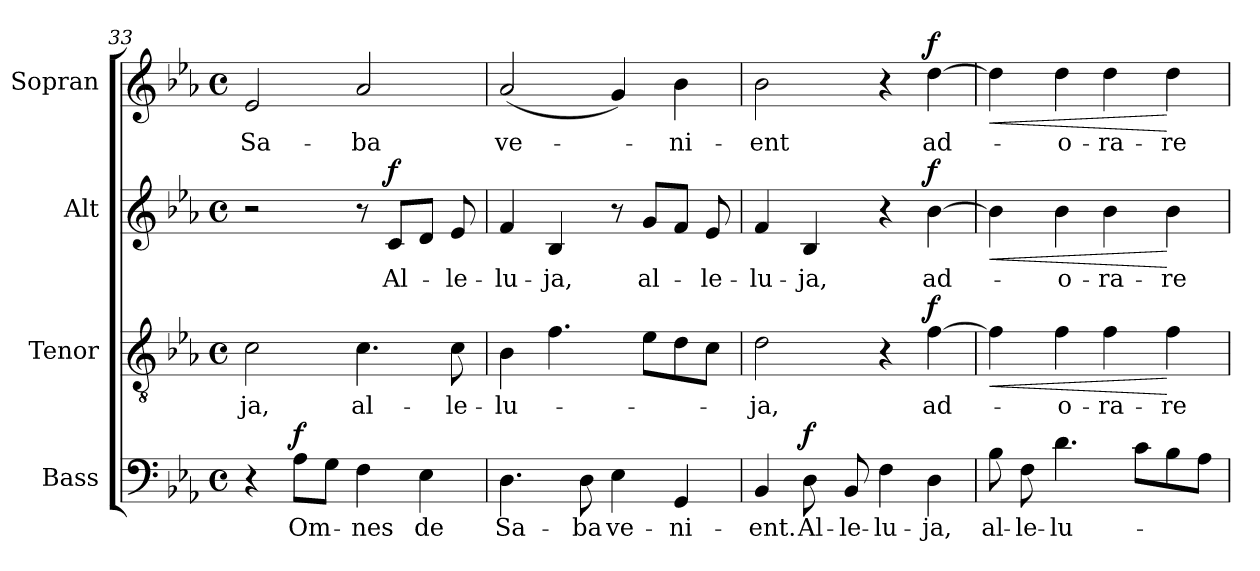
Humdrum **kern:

**kern	**text	**dynam	**kern	**text	**dynam	**kern	**text	**dynam	**kern	**text	**dynam
*part4	*part4	*part4	*part3	*part3	*part3	*part2	*part2	*part2	*part1	*part1	*part1
*staff4	*staff4	*staff4	*staff3	*staff3	*staff3	*staff2	*staff2	*staff2	*staff1	*staff1	*staff1
*I"Bass	*	*	*I"Tenor	*	*	*I"Alt	*	*	*I"Sopran	*	*
*I'B.	*	*	*I'T.	*	*	*I'A.	*	*	*I'S.	*	*
*clefF4	*	*	*clefGv2	*	*	*clefG2	*	*	*clefG2	*	*
*k[b-e-a-]	*	*	*k[b-e-a-]	*	*	*k[b-e-a-]	*	*	*k[b-e-a-]	*	*
*E-:	*	*	*E-:	*	*	*E-:	*	*	*E-:	*	*
*M4/4	*	*	*M4/4	*	*	*M4/4	*	*	*M4/4	*	*
*met(c)	*	*	*met(c)	*	*	*met(c)	*	*	*met(c)	*	*
=33	=33	=33	=33	=33	=33	=33	=33	=33	=33	=33	=33
!	!	!	!	!LO:LY:b	!	!	!	!	!	!LO:LY:b	!
4r	.	.	2c\	-ja,	.	2r	.	.	2e-/	Sa-	.
!	!LO:LY:b	!LO:DY:a	!	!	!	!	!	!	!	!	!
8A-\L	Om-	f	.	.	.	.	.	.	.	.	.
8G\J	.	.	.	.	.	.	.	.	.	.	.
!	!LO:LY:b	!	!	!LO:LY:b	!	!	!	!	!	!LO:LY:b	!
4F\	-nes	.	4.c\	al-	.	8r	.	.	2a-/	-ba	.
!	!	!	!	!	!	!	!LO:LY:b	!LO:DY:a	!	!	!
.	.	.	.	.	.	8c/L	Al-	f	.	.	.
!	!LO:LY:b	!	!	!	!	!	!	!	!	!	!
4E-\	de	.	.	.	.	8d/J	.	.	.	.	.
!	!	!	!	!LO:LY:b	!	!	!LO:LY:b	!	!	!	!
.	.	.	8c\	-le-	.	8e-/	-le-	.	.	.	.
=34	=34	=34	=34	=34	=34	=34	=34	=34	=34	=34	=34
!	!LO:LY:b	!	!	!LO:LY:b	!	!	!LO:LY:b	!	!	!LO:LY:b	!
4.D\	Sa-	.	4B-\	-lu-	.	4f/	-lu-	.	(<2a-/	ve-	.
!	!	!	!	!	!	!	!LO:LY:b	!	!	!	!
.	.	.	4.f\	.	.	4B-/	-ja,	.	.	.	.
!	!LO:LY:b	!	!	!	!	!	!	!	!	!	!
8D\	-ba	.	.	.	.	.	.	.	.	.	.
!	!LO:LY:b	!	!	!	!	!	!	!	!	!	!
4E-\	ve-	.	.	.	.	8r	.	.	4g/)	.	.
!	!	!	!	!	!	!	!LO:LY:b	!	!	!	!
.	.	.	8e-\L	.	.	8g/L	al-	.	.	.	.
!	!LO:LY:b	!	!	!	!	!	!	!	!	!LO:LY:b	!
4GG/	-ni-	.	8d\	.	.	8f/J	.	.	4b-\	-ni-	.
!	!	!	!	!	!	!	!LO:LY:b	!	!	!	!
.	.	.	8c\J	.	.	8e-/	-le-	.	.	.	.
!!LO:LB:g=z
=35	=35	=35	=35	=35	=35	=35	=35	=35	=35	=35	=35
!	!LO:LY:b	!	!	!LO:LY:b	!	!	!LO:LY:b	!	!	!LO:LY:b	!
4BB-/	-ent.	.	2d\	-ja,	.	4f/	-lu-	.	2b-\	-ent	.
!	!LO:LY:b	!LO:DY:a	!	!	!	!	!LO:LY:b	!	!	!	!
8D\	Al-	f	.	.	.	4B-/	-ja,	.	.	.	.
!	!LO:LY:b	!	!	!	!	!	!	!	!	!	!
8BB-/	-le-	.	.	.	.	.	.	.	.	.	.
!	!LO:LY:b	!	!	!	!	!	!	!	!	!	!
4F\	-lu-	.	4r	.	.	4r	.	.	4r	.	.
!	!LO:LY:b	!	!	!LO:LY:b	!LO:DY:a	!	!LO:LY:b	!LO:DY:a	!	!LO:LY:b	!LO:DY:a
4D\	-ja,	.	[4f\	ad-	f	[4b-\	ad-	f	[4dd\	ad-	f
=36	=36	=36	=36	=36	=36	=36	=36	=36	=36	=36	=36
!	!LO:LY:b	!	!	!	!LO:HP:b	!	!	!LO:HP:b	!	!	!LO:HP:b
8B-\	al-	.	4f\]	.	<	4b-\]	.	<	4dd\]	.	<
!	!LO:LY:b	!	!	!	!	!	!	!	!	!	!
8F\	-le-	.	.	.	.	.	.	.	.	.	.
!	!LO:LY:b	!	!	!LO:LY:b	!	!	!LO:LY:b	!	!	!LO:LY:b	!
4.d\	-lu-	.	4f\	-o-	.	4b-\	-o-	.	4dd\	-o-	.
!	!	!	!	!LO:LY:b	!	!	!LO:LY:b	!	!	!LO:LY:b	!
.	.	.	4f\	-ra-	.	4b-\	-ra-	.	4dd\	-ra-	.
8c\L	.	.	.	.	.	.	.	.	.	.	.
!	!	!	!	!LO:LY:b	!	!	!LO:LY:b	!	!	!LO:LY:b	!
8B-\	.	.	4f\	-re	[	4b-\	-re	[	4dd\	-re	[
8A-\J	.	.	.	.	.	.	.	.	.	.	.
=	=	=	=	=	=	=	=	=	=	=	=
*-	*-	*-	*-	*-	*-	*-	*-	*-	*-	*-	*-
